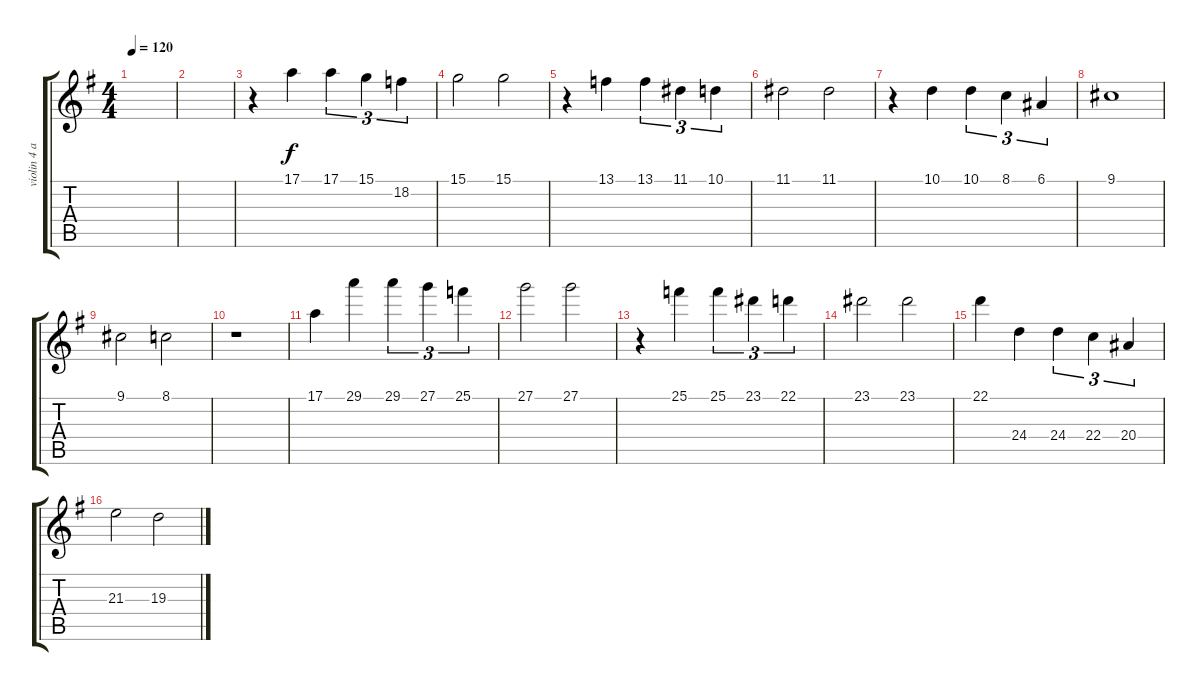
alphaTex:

\track ("violin 4 agudo" "violin 4 a") {instrument violin}
\staff {score tabs}
\tuning (E4 B3 G3 D3 A2 E2) {hide}
\ts (4 4)
\tempo 120
\clef g2
\ks g
|
|
r.4 17.1.4 17.1.4{tu (3 2)} 15.1.4{tu (3 2)} 18.2.4{tu (3 2)} |
15.1.2 15.1.2 |
r.4 13.1.4 13.1.4{tu (3 2)} 11.1.4{tu (3 2)} 10.1.4{tu (3 2)} |
11.1.2 11.1.2 |
r.4 10.1.4 10.1.4{tu (3 2)} 8.1.4{tu (3 2)} 6.1.4{tu (3 2)} |
9.1.1 |
9.1.2 8.1.2 |
r.1 |
17.1.4 29.1.4 29.1.4{tu (3 2)} 27.1.4{tu (3 2)} 25.1.4{tu (3 2)} |
27.1.2 27.1.2 |
r.4 25.1.4 25.1.4{tu (3 2)} 23.1.4{tu (3 2)} 22.1.4{tu (3 2)} |
23.1.2 23.1.2 |
22.1.4 24.4.4 24.4.4{tu (3 2)} 22.4.4{tu (3 2)} 20.4.4{tu (3 2)} |
21.3.2 19.3.2
